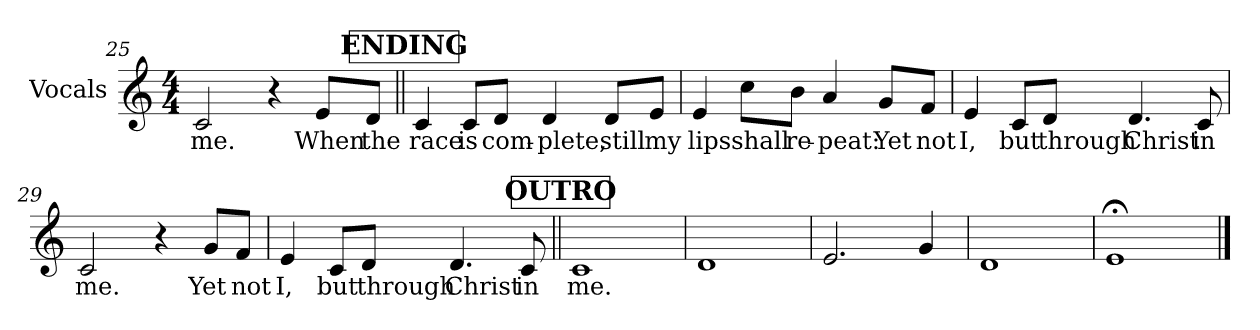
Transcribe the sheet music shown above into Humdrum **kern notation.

**kern	**text
*part1	*part1
*staff1	*staff1
*I"Vocals	*
*clefG2	*
*k[]	*
*C:	*
*M4/4	*
=25	=25
!	!LO:LY:b
2c/	me.
4r	.
!	!LO:LY:b
8e/L	When
!	!LO:LY:b
8d/J	the
!!LO:LB:g=z
!!LO:REH:place=s1:a:B:t=ENDING
=26||	=26||
!	!LO:LY:b
4c/	race
!	!LO:LY:b
8c/L	is
!	!LO:LY:b
8d/J	com-
!	!LO:LY:b
4d/	-plete,
!	!LO:LY:b
8d/L	still
!	!LO:LY:b
8e/J	my
=27	=27
!	!LO:LY:b
4e/	lips
!	!LO:LY:b
8cc\L	shall
!	!LO:LY:b
8b\J	re-
!	!LO:LY:b
4a/	-peat:
!	!LO:LY:b
8g/L	Yet
!	!LO:LY:b
8f/J	not
=28	=28
!	!LO:LY:b
4e/	I,
!	!LO:LY:b
8c/L	but
!	!LO:LY:b
8d/J	through
!	!LO:LY:b
4.d/	Christ
!	!LO:LY:b
8c/	in
!!LO:LB:g=z
=29	=29
!	!LO:LY:b
2c/	me.
4r	.
!	!LO:LY:b
8g/L	Yet
!	!LO:LY:b
8f/J	not
=30	=30
!	!LO:LY:b
4e/	I,
!	!LO:LY:b
8c/L	but
!	!LO:LY:b
8d/J	through
!	!LO:LY:b
4.d/	Christ
!	!LO:LY:b
8c/	in
!!LO:REH:place=s1:a:B:t=OUTRO
=31||	=31||
!	!LO:LY:b
1c	me.
=32	=32
1d!	.
=33	=33
2.e!/	.
4g!/	.
=34	=34
1d!	.
=35	=35
1e;<!	.
==	==
*-	*-
